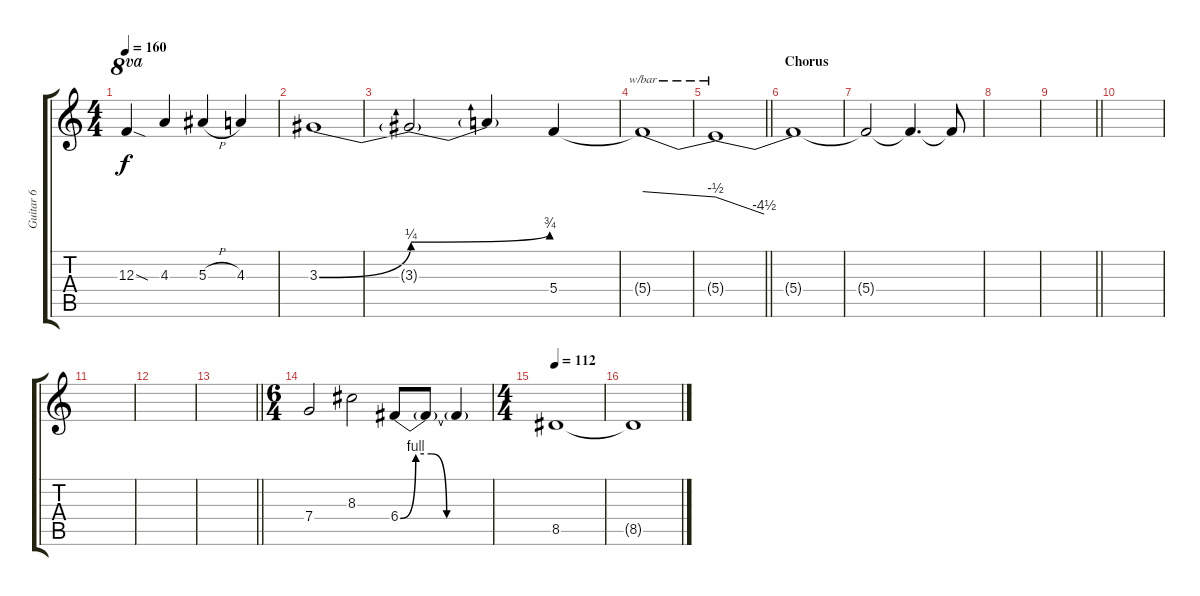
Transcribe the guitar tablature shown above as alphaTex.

\track ("Guitar 6" "Guitar 6") {instrument overdrivenguitar}
\staff {score tabs}
\tuning (D4 A3 F3 C3 G2 C2) {hide}
\ts (4 4)
\tempo 160
\clef g2
\ks c
12.3{sod t}.4{ot 8va dy f} 4.3.4 5.3{h}.4 4.3.4 |
3.3{be (bend 0 0 60 1)}.1 |
3.3{be (bend 0 1 60 3) t}.2 3.3{t}.4 5.4.4 |
5.4{t}.1{tbe (dive default 0 0 60 -2)} |
\barLineRight lightlight
5.4{t}.1{tbe (dive default 0 -2 60 -18)} |
\section ("" "Chorus")
5.4{t}.1 |
5.4{t}.2 5.4{t}.4{d} 5.4{t}.8 |
|
\barLineRight lightlight
|
|
|
|
\barLineRight lightlight
|
\ts (6 4)
7.4.2 8.3.2 6.4{be (custom 0 0 10 4 20 4 30 0 60 0)}.8 6.4{t}.8 6.4{t}.4 |
\ts (4 4)
\tempo 112
8.5.1 |
8.5{t}.1
